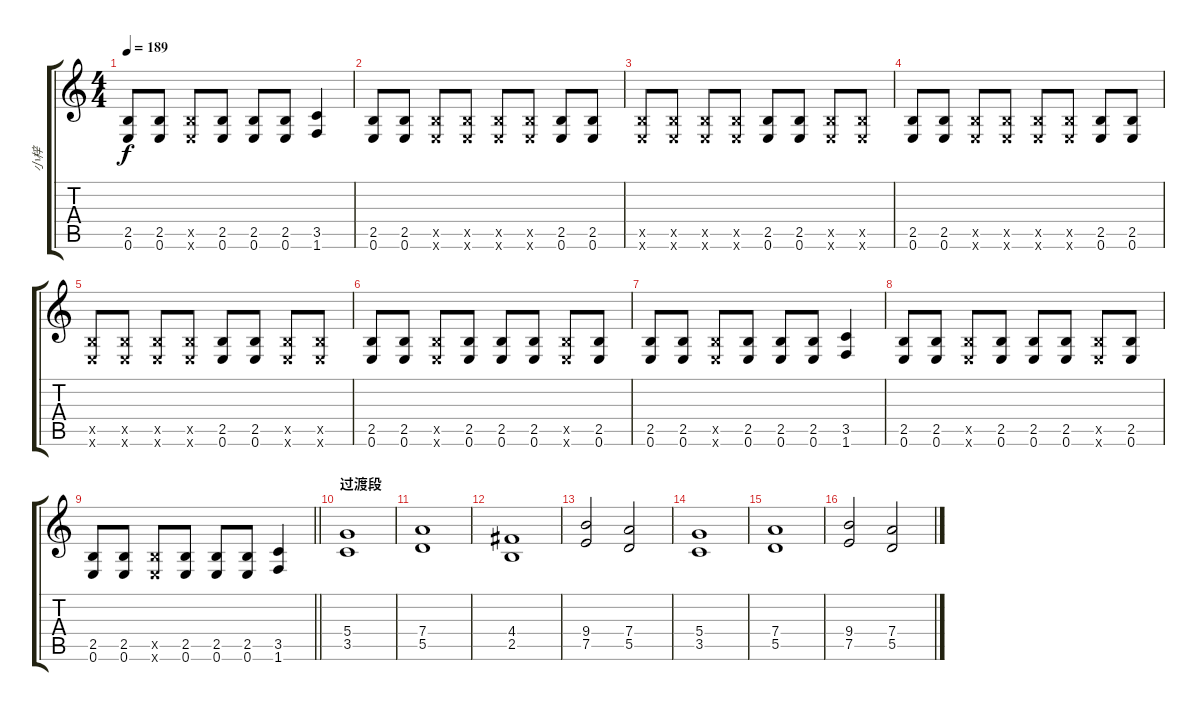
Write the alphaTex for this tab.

\track ("小梓" "小梓") {instrument distortionguitar}
\staff {score tabs}
\tuning (E4 B3 G3 D3 A2 E2) {hide}
\ts (4 4)
\tempo 189
\clef g2
\ks c
(2.5 0.6).8{dy f} (2.5 0.6).8 (2.5{x} 0.6{x}).8 (2.5 0.6).8 (2.5 0.6).8 (2.5 0.6).8 (3.5 1.6).4 |
(2.5 0.6).8 (2.5 0.6).8 (2.5{x} 0.6{x}).8 (2.5{x} 0.6{x}).8 (2.5{x} 0.6{x}).8 (2.5{x} 0.6{x}).8 (2.5 0.6).8 (2.5 0.6).8 |
(2.5{x} 0.6{x}).8 (2.5{x} 0.6{x}).8 (2.5{x} 0.6{x}).8 (2.5{x} 0.6{x}).8 (2.5 0.6).8 (2.5 0.6).8 (2.5{x} 0.6{x}).8 (2.5{x} 0.6{x}).8 |
(2.5 0.6).8 (2.5 0.6).8 (2.5{x} 0.6{x}).8 (2.5{x} 0.6{x}).8 (2.5{x} 0.6{x}).8 (2.5{x} 0.6{x}).8 (2.5 0.6).8 (2.5 0.6).8 |
(2.5{x} 0.6{x}).8 (2.5{x} 0.6{x}).8 (2.5{x} 0.6{x}).8 (2.5{x} 0.6{x}).8 (2.5 0.6).8 (2.5 0.6).8 (2.5{x} 0.6{x}).8 (2.5{x} 0.6{x}).8 |
(2.5 0.6).8 (2.5 0.6).8 (2.5{x} 0.6{x}).8 (2.5 0.6).8 (2.5 0.6).8 (2.5 0.6).8 (2.5{x} 0.6{x}).8 (2.5 0.6).8 |
(2.5 0.6).8 (2.5 0.6).8 (2.5{x} 0.6{x}).8 (2.5 0.6).8 (2.5 0.6).8 (2.5 0.6).8 (3.5 1.6).4 |
(2.5 0.6).8 (2.5 0.6).8 (2.5{x} 0.6{x}).8 (2.5 0.6).8 (2.5 0.6).8 (2.5 0.6).8 (2.5{x} 0.6{x}).8 (2.5 0.6).8 |
\barLineRight lightlight
(2.5 0.6).8 (2.5 0.6).8 (2.5{x} 0.6{x}).8 (2.5 0.6).8 (2.5 0.6).8 (2.5 0.6).8 (3.5 1.6).4 |
\section ("" "过渡段")
(5.4 3.5).1 |
(7.4 5.5).1 |
(4.4 2.5).1 |
(9.4 7.5).2 (7.4 5.5).2 |
(5.4 3.5).1 |
(7.4 5.5).1 |
(9.4 7.5).2 (7.4{ss} 5.5{ss}).2
